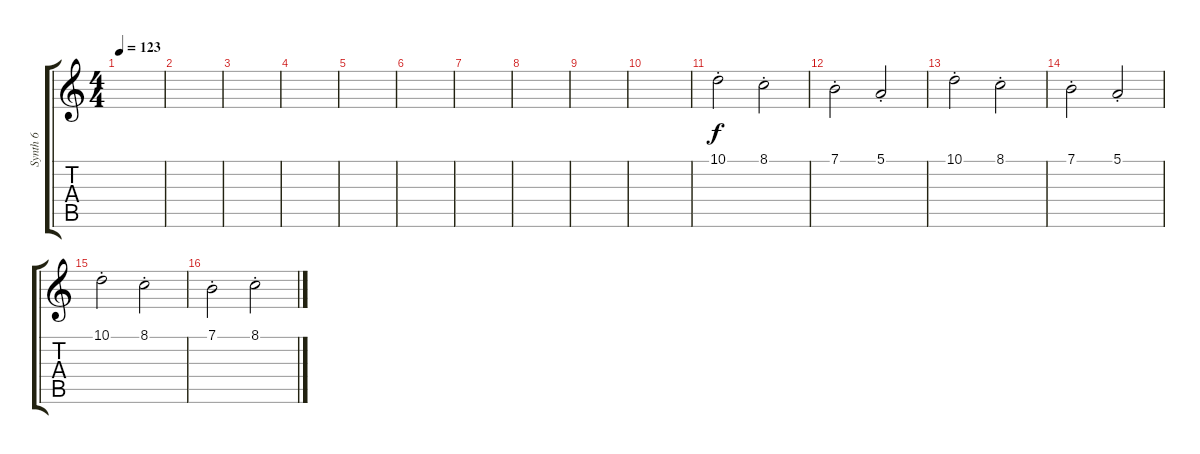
\track ("Synth 6" "Synth 6") {instrument pad4choir}
\staff {score tabs}
\tuning (E4 B3 G3 D3 A2 E2) {hide}
\ts (4 4)
\tempo 123
\clef g2
\ks c
|
|
|
|
|
|
|
|
|
|
10.1{st}.2 8.1{st}.2 |
7.1{st}.2 5.1{st}.2 |
10.1{st}.2 8.1{st}.2 |
7.1{st}.2 5.1{st}.2 |
10.1{st}.2 8.1{st}.2 |
7.1{st}.2 8.1{st}.2
